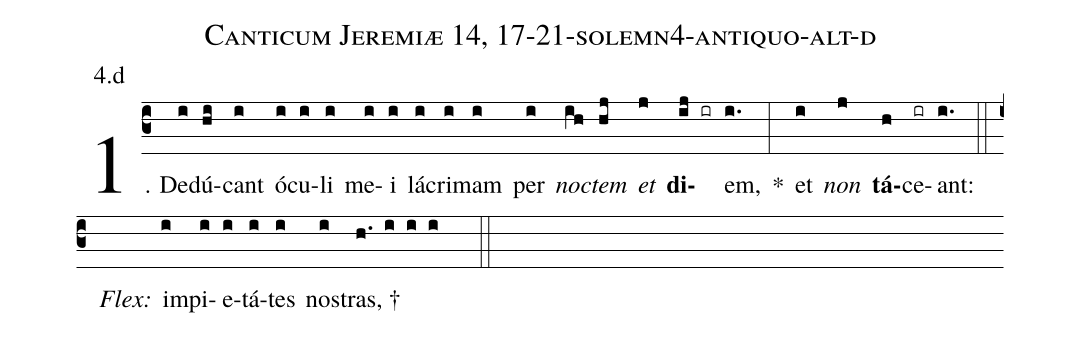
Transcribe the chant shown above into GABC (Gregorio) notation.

name: Canticum Jeremiæ 14, 17-21-solemn4-antiquo-alt-d;
annotation: 4.d;
%%
(c3)1. De(i)dú(hi)cant(i) ó(i)cu(i)li(i) me(i)i(i) lá(i)cri(i)mam(i) per(i) <i>noc</i>(ih)<i>tem</i>(hj) <i>et</i>(j) <b>di</b>(ij ir)em,(i.) *(:) et(i) <i>non</i>(j) <b>tá</b>(h)ce(ir)ant:(i.) (::)
<i>Flex:</i>()  im(i)pi(i)e(i)tá(i)tes(i) nos(i)tras, †(h. i i i  ::)
